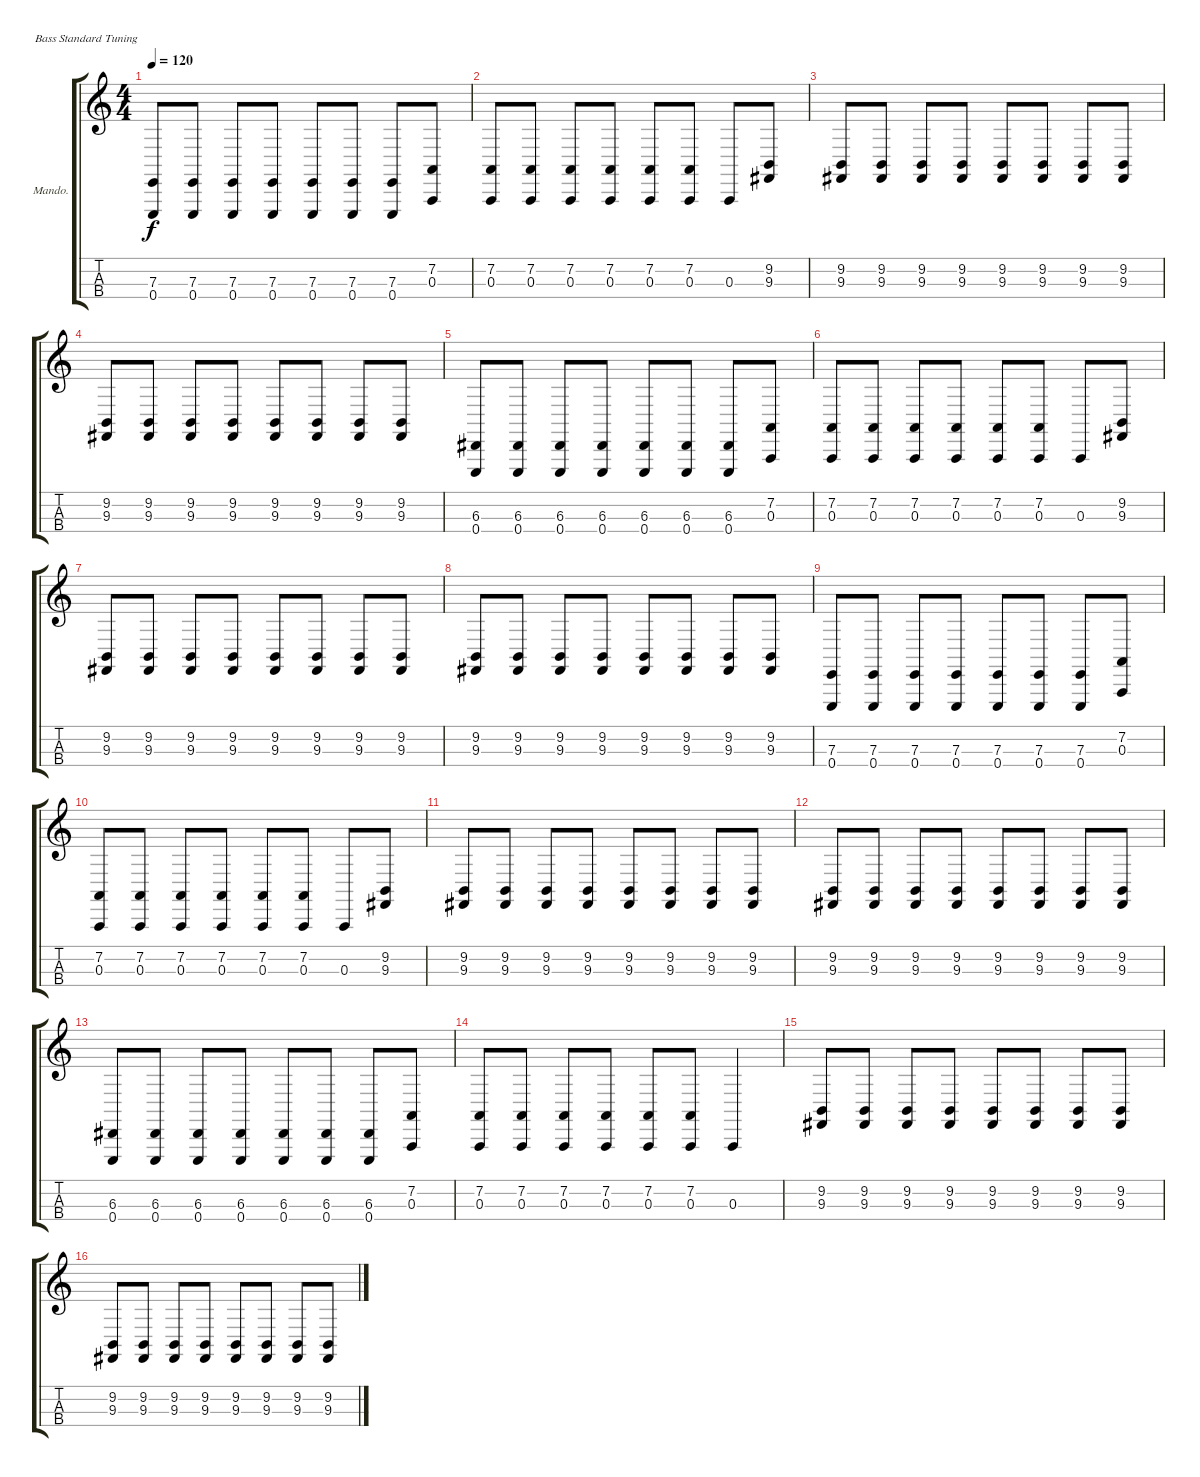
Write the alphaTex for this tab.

\bracketExtendMode groupsimilarinstruments
\firstSystemTrackNameOrientation horizontal
\otherSystemsTrackNameOrientation horizontal
\track ("Bajo" "Mando.") {instrument electricguitarmuted}
\staff {score tabs}
\tuning (G2 D2 A1 E1)
\displaytranspose 0
\ts (4 4)
\tempo 120
\clef g2
\ks c
(7.3 0.4).8{dy f} (7.3 0.4).8 (7.3 0.4).8 (7.3 0.4).8 (7.3 0.4).8 (7.3 0.4).8 (7.3 0.4).8 (7.2 0.3).8 |
(7.2 0.3).8 (7.2 0.3).8 (7.2 0.3).8 (7.2 0.3).8 (7.2 0.3).8 (7.2 0.3).8 0.3.8 (9.2 9.3).8 |
(9.2 9.3).8 (9.2 9.3).8 (9.2 9.3).8 (9.2 9.3).8 (9.2 9.3).8 (9.2 9.3).8 (9.2 9.3).8 (9.2 9.3).8 |
(9.2 9.3).8 (9.2 9.3).8 (9.2 9.3).8 (9.2 9.3).8 (9.2 9.3).8 (9.2 9.3).8 (9.2 9.3).8 (9.2 9.3).8 |
(6.3 0.4).8 (6.3 0.4).8 (6.3 0.4).8 (6.3 0.4).8 (6.3 0.4).8 (6.3 0.4).8 (6.3 0.4).8 (7.2 0.3).8 |
(7.2 0.3).8 (7.2 0.3).8 (7.2 0.3).8 (7.2 0.3).8 (7.2 0.3).8 (7.2 0.3).8 0.3.8 (9.2 9.3).8 |
(9.2 9.3).8 (9.2 9.3).8 (9.2 9.3).8 (9.2 9.3).8 (9.2 9.3).8 (9.2 9.3).8 (9.2 9.3).8 (9.2 9.3).8 |
(9.2 9.3).8 (9.2 9.3).8 (9.2 9.3).8 (9.2 9.3).8 (9.2 9.3).8 (9.2 9.3).8 (9.2 9.3).8 (9.2 9.3).8 |
(7.3 0.4).8 (7.3 0.4).8 (7.3 0.4).8 (7.3 0.4).8 (7.3 0.4).8 (7.3 0.4).8 (7.3 0.4).8 (7.2 0.3).8 |
(7.2 0.3).8 (7.2 0.3).8 (7.2 0.3).8 (7.2 0.3).8 (7.2 0.3).8 (7.2 0.3).8 0.3.8 (9.2 9.3).8 |
(9.2 9.3).8 (9.2 9.3).8 (9.2 9.3).8 (9.2 9.3).8 (9.2 9.3).8 (9.2 9.3).8 (9.2 9.3).8 (9.2 9.3).8 |
(9.2 9.3).8 (9.2 9.3).8 (9.2 9.3).8 (9.2 9.3).8 (9.2 9.3).8 (9.2 9.3).8 (9.2 9.3).8 (9.2 9.3).8 |
(6.3 0.4).8 (6.3 0.4).8 (6.3 0.4).8 (6.3 0.4).8 (6.3 0.4).8 (6.3 0.4).8 (6.3 0.4).8 (7.2 0.3).8 |
(7.2 0.3).8 (7.2 0.3).8 (7.2 0.3).8 (7.2 0.3).8 (7.2 0.3).8 (7.2 0.3).8 0.3.4 |
(9.2 9.3).8 (9.2 9.3).8 (9.2 9.3).8 (9.2 9.3).8 (9.2 9.3).8 (9.2 9.3).8 (9.2 9.3).8 (9.2 9.3).8 |
(9.2 9.3).8 (9.2 9.3).8 (9.2 9.3).8 (9.2 9.3).8 (9.2 9.3).8 (9.2 9.3).8 (9.2 9.3).8 (9.2 9.3).8
